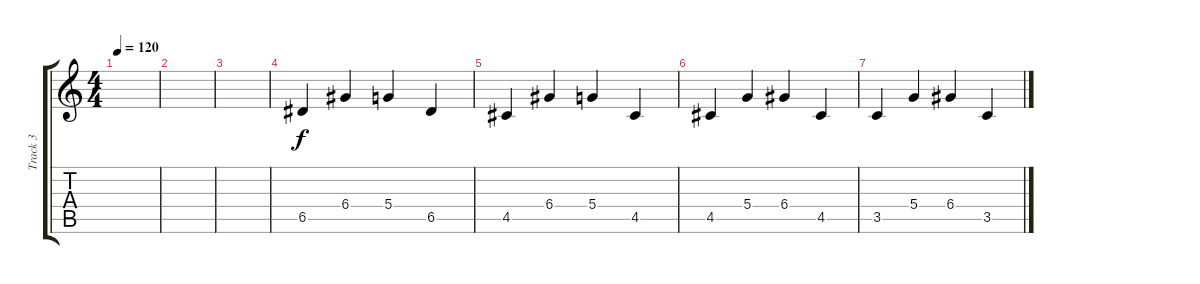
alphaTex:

\track ("Track 3" "Track 3") {instrument acousticguitarnylon}
\staff {score tabs}
\tuning (E4 B3 G3 D3 A2 E2) {hide}
\ts (4 4)
\tempo 120
\clef g2
\ks c
|
|
|
6.5.4 6.4.4 5.4.4 6.5.4 |
4.5.4 6.4.4 5.4.4 4.5.4 |
4.5.4 5.4.4 6.4.4 4.5.4 |
3.5.4 5.4.4 6.4.4 3.5.4
